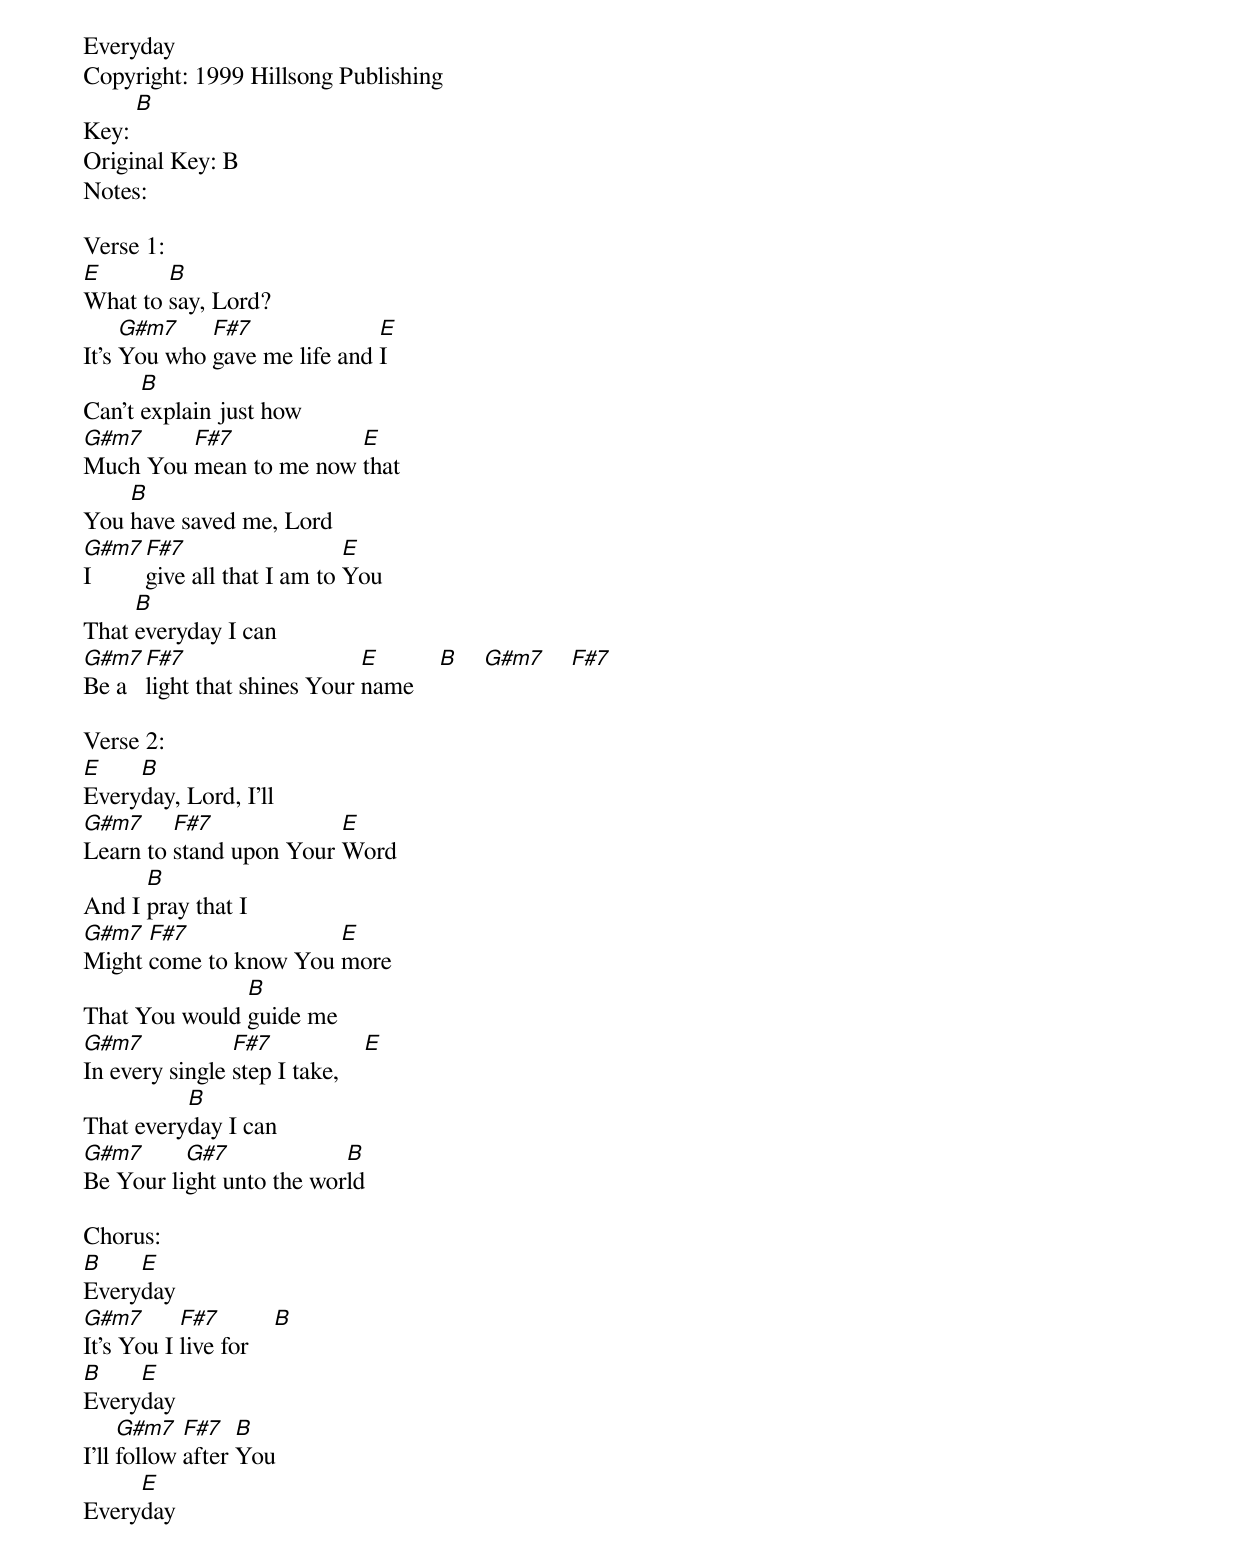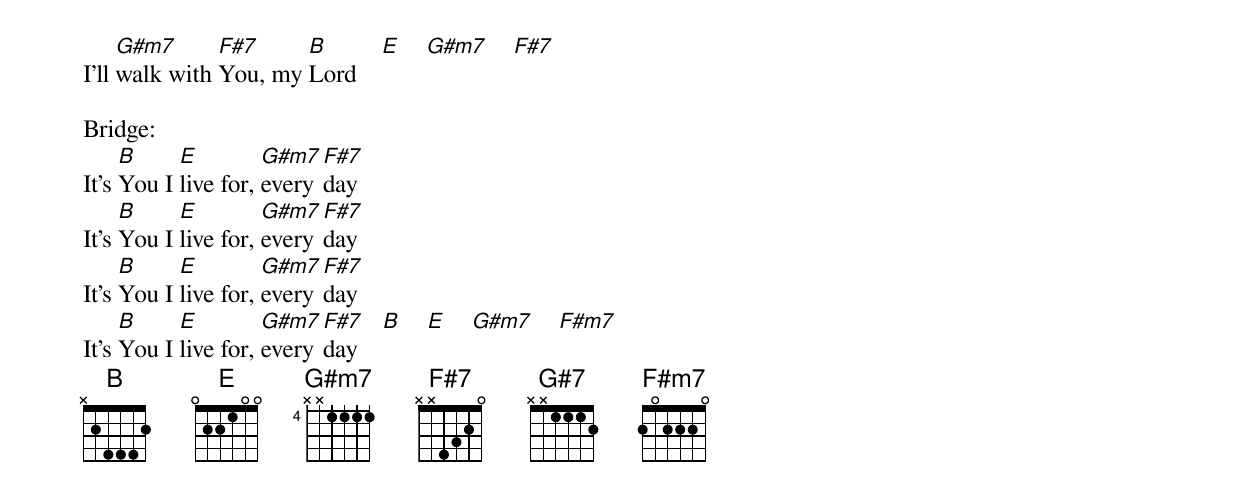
Everyday
Copyright: 1999 Hillsong Publishing
Key: [B]
Original Key: B
Notes:

Verse 1:
[E]What to [B]say, Lord?
It's [G#m7]You who [F#7]gave me life and [E]I
Can't [B]explain just how
[G#m7]Much You [F#7]mean to me now [E]that
You [B]have saved me, Lord
[G#m7]I [F#7]give all that I am to [E]You
That [B]everyday I can
[G#m7]Be a [F#7]light that shines Your [E]name    [B]    [G#m7]    [F#7]

Verse 2:
[E]Every[B]day, Lord, I'll
[G#m7]Learn to [F#7]stand upon Your [E]Word
And I [B]pray that I
[G#m7]Might [F#7]come to know You [E]more
That You would [B]guide me
[G#m7]In every single [F#7]step I take,    [E]
That every[B]day I can
[G#m7]Be Your li[G#7]ght unto the wor[B]ld

Chorus:
[B]Every[E]day
[G#m7]It's You I [F#7]live for    [B]
[B]Every[E]day
I'll [G#m7]follow [F#7]after [B]You
Every[E]day
I'll [G#m7]walk with [F#7]You, my [B]Lord    [E]    [G#m7]    [F#7]

Bridge:
It's [B]You I [E]live for, [G#m7]every[F#7]day
It's [B]You I [E]live for, [G#m7]every[F#7]day
It's [B]You I [E]live for, [G#m7]every[F#7]day
It's [B]You I [E]live for, [G#m7]every[F#7]day    [B]    [E]    [G#m7]    [F#m7]
